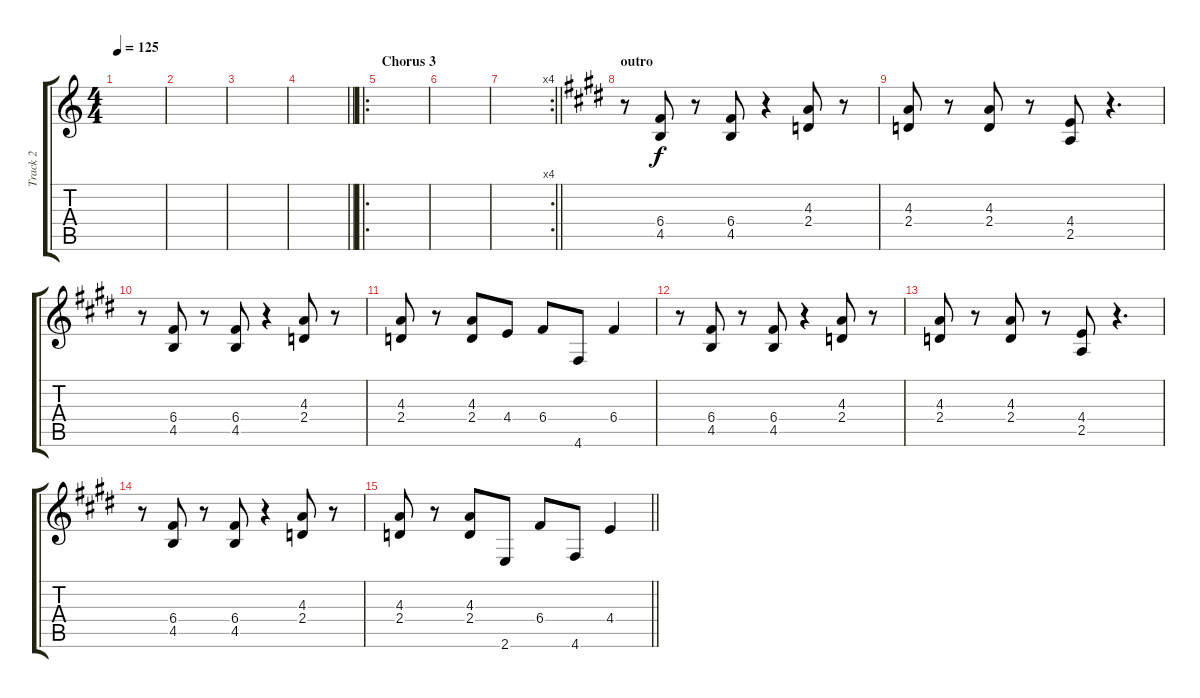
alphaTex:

\track ("Track 2" "Track 2") {instrument distortionguitar}
\staff {score tabs}
\tuning (D4 A3 F3 C3 G2 D2) {hide}
\ts (4 4)
\tempo 125
\clef g2
\ks c
|
|
|
\barLineRight lightlight
|
\ro
\section ("" "Chorus 3")
|
|
\rc 4
\barLineRight lightlight
|
\section ("" "outro")
\ks e
r.8 (6.4 4.5).8 r.8 (6.4 4.5).8 r.4 (4.3 2.4).8 r.8 |
(4.3 2.4).8 r.8 (4.3 2.4).8 r.8 (4.4 2.5).8 r.4{d} |
r.8 (6.4 4.5).8 r.8 (6.4 4.5).8 r.4 (4.3 2.4).8 r.8 |
(4.3 2.4).8 r.8 (4.3 2.4).8 4.4.8 6.4.8 4.6.8 6.4.4 |
r.8 (6.4 4.5).8 r.8 (6.4 4.5).8 r.4 (4.3 2.4).8 r.8 |
(4.3 2.4).8 r.8 (4.3 2.4).8 r.8 (4.4 2.5).8 r.4{d} |
r.8 (6.4 4.5).8 r.8 (6.4 4.5).8 r.4 (4.3 2.4).8 r.8 |
\barLineRight lightlight
(4.3 2.4).8 r.8 (4.3 2.4).8 2.6.8 6.4.8 4.6.8 4.4.4
